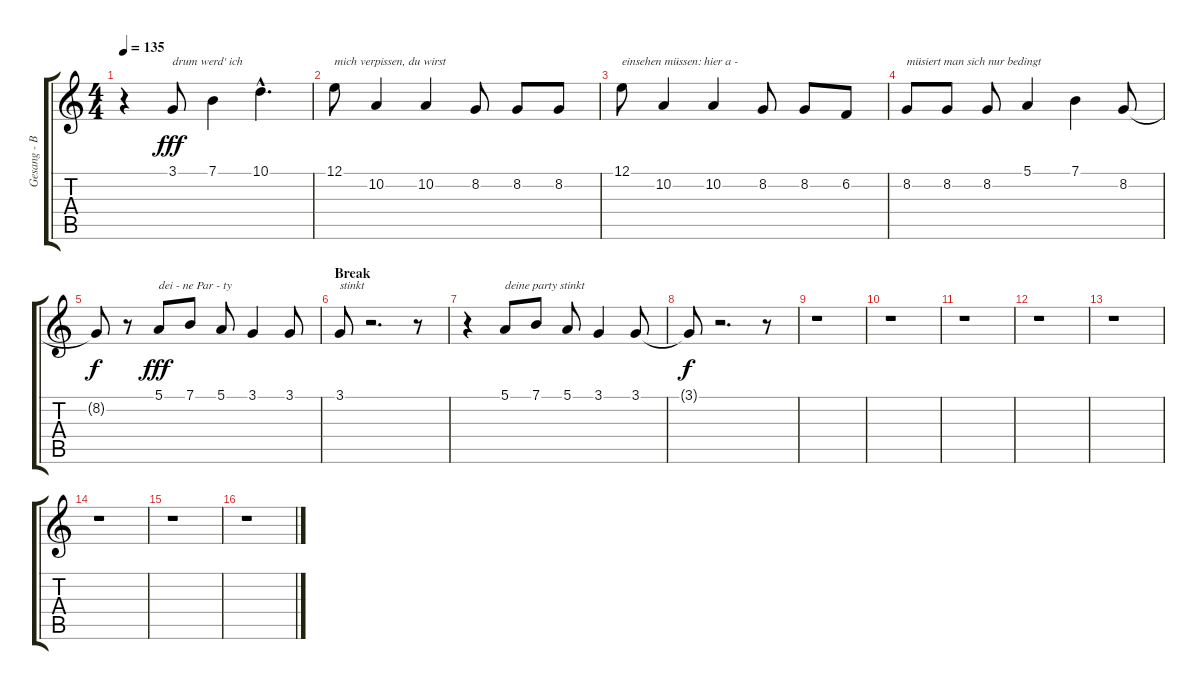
\track ("Gesang - Bela B." "Gesang - B") {instrument lead8bassandlead}
\staff {score tabs}
\tuning (E4 B3 G3 D3 A2 E2) {hide}
\ts (4 4)
\tempo 135
\clef g2
\ks c
r.4{dy f} 3.1.8{txt "drum werd' ich" dy fff} 7.1.4 10.1{hac}.4{d} |
12.1.8{txt "mich verpissen, du wirst"} 10.2.4 10.2.4 8.2.8 8.2.8 8.2.8 |
12.1.8{txt "einsehen müssen: hier a -"} 10.2.4 10.2.4 8.2.8 8.2.8 6.2.8 |
8.2.8{txt "müsiert man sich nur bedingt"} 8.2.8 8.2.8 5.1.4 7.1.4 8.2.8 |
8.2{t}.8{dy f} r.8 5.1.8{txt "dei - ne Par - ty" dy fff} 7.1.8 5.1.8 3.1.4 3.1.8 |
\section ("" "Break")
3.1.8{txt "stinkt"} r.2{d} r.8 |
r.4 5.1.8{txt "deine party stinkt"} 7.1.8 5.1.8 3.1.4 3.1.8 |
3.1{t}.8{dy f} r.2{d} r.8 |
r.1 |
r.1 |
r.1 |
r.1 |
r.1 |
r.1 |
r.1 |
r.1
